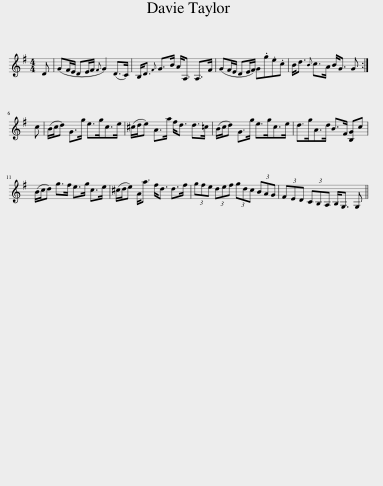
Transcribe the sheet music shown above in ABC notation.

X:1
L:1/8
M:4/4
I:linebreak $
K:G
V:1 treble
V:1
 D | (GF/E/ DE/F/{F} G2) (D>C) | B,<D{F} G>B A<A, A,>F | (GF/E/ DE/F/) G.g.e.c | B<d{B} c>A B<G G :|$ %5
 c | (B/c/d) G>g e>gc>e | (^c/d/e) A>a f<d d>=c | (B/c/d) G>g e>gc>e | d>gA>d B>F [B,G]c |$ %10
 (B/c/d) g>f e>g c>e | (^c/d/e) A<a f<d d>f | (3gfe (3def (3gdc (3BAG | (3FED (3CB,A, B,<G, G, || %14
